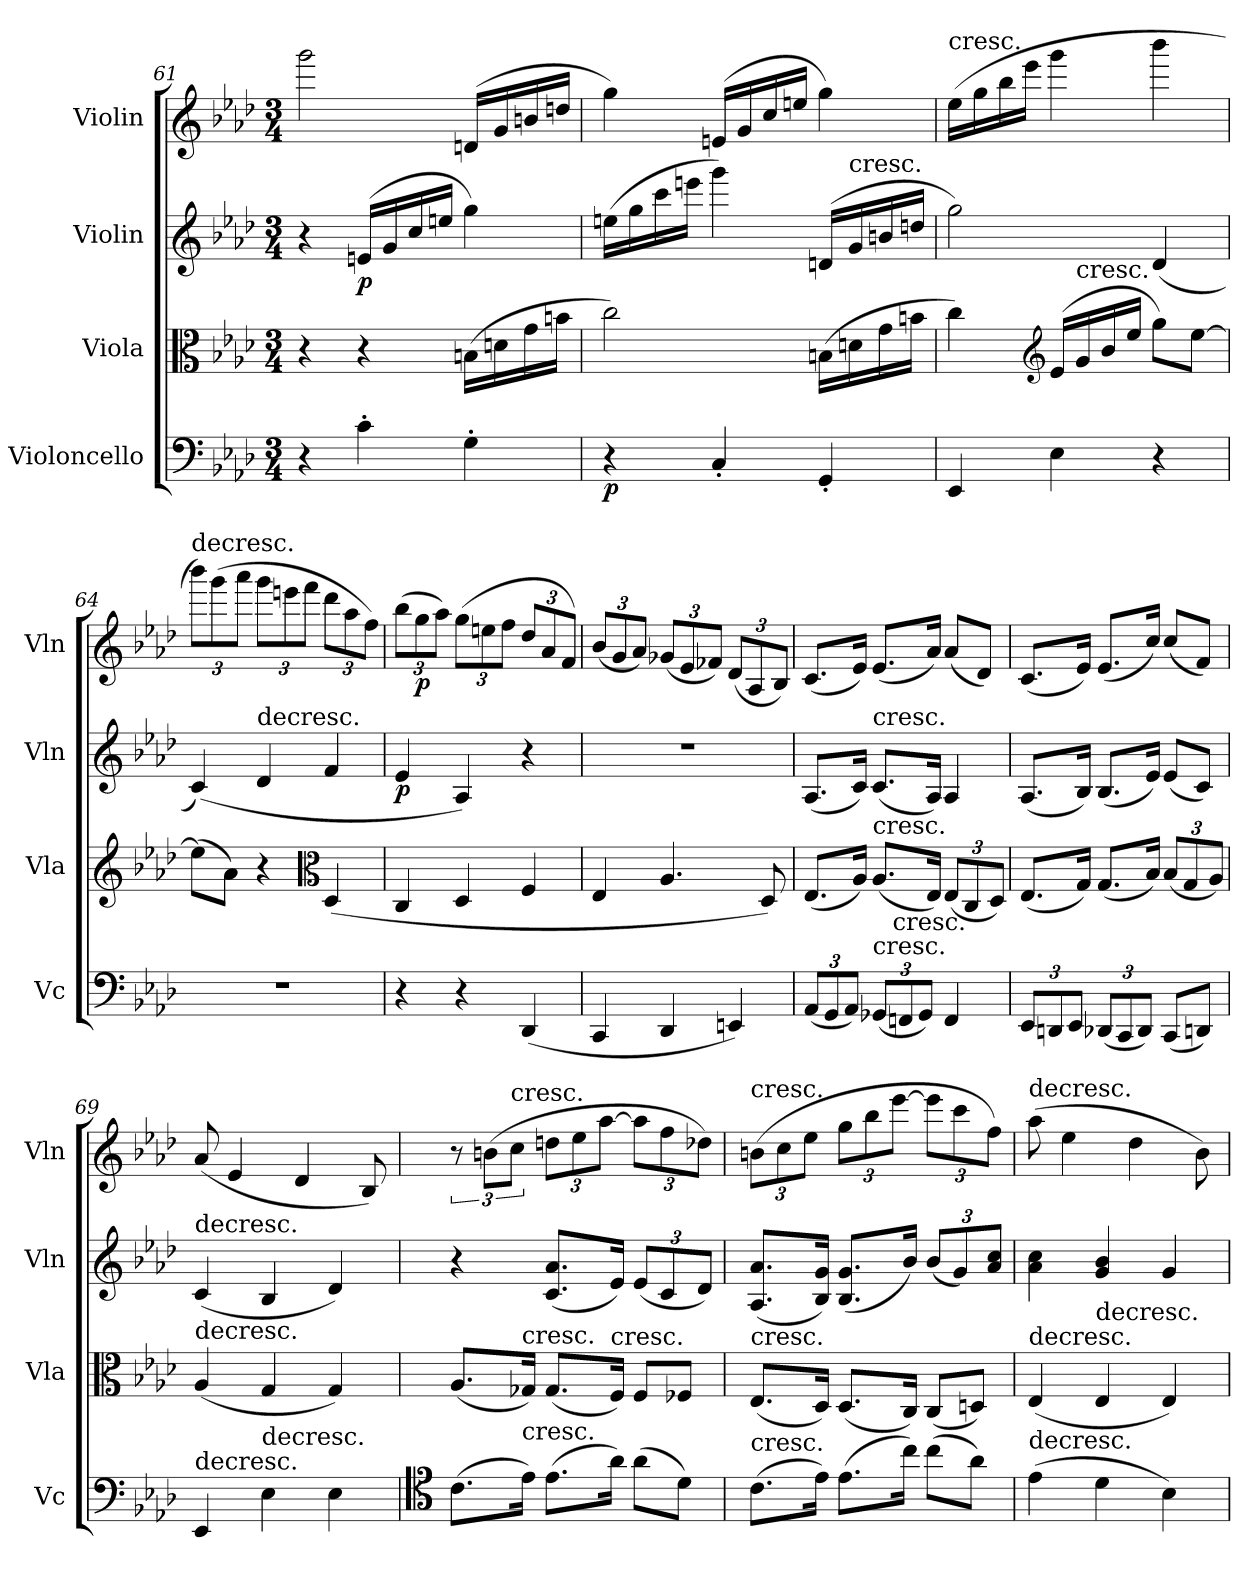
**kern	**dynam	**kern	**kern	**dynam	**kern	**dynam
*part4	*part4	*part3	*part2	*part2	*part1	*part1
*staff4	*staff4	*staff3	*staff2	*staff2	*staff1	*staff1
*I"Violoncello	*	*I"Viola	*I"Violin	*	*I"Violin	*
*I'Vc	*	*I'Vla	*I'Vln	*	*I'Vln	*
*clefF4	*	*clefC3	*clefG2	*	*clefG2	*
*k[b-e-a-d-]	*	*k[b-e-a-d-]	*k[b-e-a-d-]	*	*k[b-e-a-d-]	*
*M3/4	*	*M3/4	*M3/4	*	*M3/4	*
=61	=61	=61	=61	=61	=61	=61
4r	.	4r	4r	.	2ggg\	.
4c'\	.	4r	(16en/LL	p	.	.
.	.	.	16g/	.	.	.
.	.	.	16cc/	.	.	.
.	.	.	16een/JJ	.	.	.
4G'\	.	(16Bn\LL	4gg\)	.	(16dn/LL	.
.	.	16dn\	.	.	16g/	.
.	.	16g\	.	.	16bn/	.
.	.	16bn\JJ	.	.	16ddn/JJ	.
=62	=62	=62	=62	=62	=62	=62
4r	p	2cc\)	(16een\LL	.	4gg\)	.
.	.	.	16gg\	.	.	.
.	.	.	16ccc\	.	.	.
.	.	.	16eeen\JJ	.	.	.
4C'/	.	.	4ggg\)	.	(16en/LL	.
.	.	.	.	.	16g/	.
.	.	.	.	.	16cc/	.
.	.	.	.	.	16een/JJ	.
4GG'/	.	(16Bn\LL	(16dn/LL	.	4gg\)	.
!	!	!	!LO:TX:t=cresc.	!	!	!
.	.	16dn\	16g/	.	.	.
.	.	16g\	16bn/	.	.	.
.	.	16bn\JJ	16ddn/JJ	.	.	.
=63	=63	=63	=63	=63	=63	=63
!	!	!	!	!	!LO:TX:t=cresc.	!
4EE-/	.	4cc\)	2gg\)	.	(16ee-\LL	.
.	.	.	.	.	16gg\	.
.	.	.	.	.	16bb-\	.
.	.	.	.	.	16eee-\JJ	.
*	*	*clefG2	*	*	*	*
4E-\	.	(16e-/LL	.	.	4ggg\	.
!	!	!LO:TX:t=cresc.	!	!	!	!
.	.	16g/	.	.	.	.
.	.	16b-/	.	.	.	.
.	.	16ee-/JJ	.	.	.	.
4r	.	8gg\L)	(4d-/	.	4bbb-\	.
.	.	[8ee-\J	.	.	.	.
=64	=64	=64	=64	=64	=64	=64
!	!	!	!	!	!LO:TX:t=decresc.	!
2.r	.	(8ee-\L]	(4c/)	.	12bbb-\L)	.
.	.	.	.	.	(12ggg\	.
.	.	8a-\J)	.	.	.	.
.	.	.	.	.	12aaa-\J	.
!	!	!	!LO:TX:t=decresc.	!	!	!
.	.	4r	4d-/	.	12ggg\L	.
.	.	.	.	.	12eeen\	.
.	.	.	.	.	12fff\J	.
*	*	*clefC3	*	*	*	*
.	.	(4D-/	4f/	.	12ddd-\L	.
.	.	.	.	.	12aa-\	.
.	.	.	.	.	12ff\J)	.
=65	=65	=65	=65	=65	=65	=65
4r	.	4C/	4e-/	p	(12bb-\L	.
.	.	.	.	.	12gg\	p
.	.	.	.	.	12aa-\J)	.
4r	.	4D-/	4A-/)	.	(12gg\L	.
.	.	.	.	.	12een\	.
.	.	.	.	.	12ff\J	.
(4DD-/	.	4F/	4r	.	12dd-/L	.
.	.	.	.	.	12a-/	.
.	.	.	.	.	12f/J)	.
=66	=66	=66	=66	=66	=66	=66
4CC/	.	4E-/	2.r	.	(12b-/L	.
.	.	.	.	.	12g/	.
.	.	.	.	.	12a-/J)	.
4DD-/	.	4.A-/	.	.	(12g-X/L	.
.	.	.	.	.	12e-/	.
.	.	.	.	.	12f-X/J)	.
4EEn/)	.	.	.	.	(12d-/L	.
.	.	.	.	.	12A-/	.
.	.	8D-/)	.	.	.	.
.	.	.	.	.	12B-/J)	.
=67	=67	=67	=67	=67	=67	=67
(12AA-/L	.	(8.E-/L	(8.A-/L	.	(8.c/L	.
12GG/	.	.	.	.	.	.
12AA-/J)	.	.	.	.	.	.
.	.	16A-/Jk)	16c/Jk)	.	16e-/Jk)	.
!	!	!	!LO:TX:t=cresc.	!	!	!
!	!	!LO:TX:t=cresc.	!	!	!	!
!LO:TX:t=cresc.	!	!	!	!	!	!
(12GG-X/L	.	(8.A-/L	(8.c/L	.	(8.e-/L	.
!LO:TX:t=cresc.	!	!	!	!	!	!
12FFn/	.	.	.	.	.	.
12GG-/J)	.	.	.	.	.	.
.	.	16E-/Jk)	16A-/Jk)	.	16a-/Jk)	.
4FF/	.	(12E-/L	4A-/	.	(8a-/L	.
.	.	12C/	.	.	.	.
.	.	.	.	.	8d-/J)	.
.	.	12D-/J)	.	.	.	.
=68	=68	=68	=68	=68	=68	=68
12EE-/L	.	(8.E-/L	(8.A-/L	.	(8.c/L	.
12DDn/	.	.	.	.	.	.
12EE-/J	.	.	.	.	.	.
.	.	16G/Jk)	16B-/Jk)	.	16e-/Jk)	.
(12DD-X/L	.	(8.G/L	(8.B-/L	.	(8.e-/L	.
12CC/	.	.	.	.	.	.
12DD-/J)	.	.	.	.	.	.
.	.	16B-/Jk)	16e-/Jk)	.	16cc/Jk)	.
(8CC/L	.	(12B-/L	(8e-/L	.	(8cc/L	.
.	.	12G/	.	.	.	.
8DDn/J)	.	.	8c/J)	.	8f/J)	.
.	.	12A-/J)	.	.	.	.
=69	=69	=69	=69	=69	=69	=69
!	!	!	!LO:TX:t=decresc.	!	!	!
!	!	!LO:TX:t=decresc.	!	!	!	!
!LO:TX:t=decresc.	!	!	!	!	!	!
4EE-/	.	(4A-/	(4c/	.	(8a-/	.
.	.	.	.	.	4e-/	.
!LO:TX:t=decresc.	!	!	!	!	!	!
4E-\	.	4G/	4B-/	.	.	.
.	.	.	.	.	4d-/	.
4E-\	.	4G/)	4d-/)	.	.	.
.	.	.	.	.	8B-/)	.
=70	=70	=70	=70	=70	=70	=70
*clefC4	*	*	*	*	*	*
(8.c\L	.	(8.A-/L	4r	.	12r	.
.	.	.	.	.	(12bn\L	.
!	!	!	!	!	!LO:TX:t=cresc.	!
.	.	.	.	.	12cc\J	.
!	!	!LO:TX:t=cresc.	!	!	!	!
!LO:TX:t=cresc.	!	!	!	!	!	!
16e-\Jk)	.	16G-X/Jk)	.	.	.	.
(8.e-\L	.	(8.G-/L	(8.c/ 8.a-/L	.	12ddn\L	.
.	.	.	.	.	12ee-\	.
.	.	.	.	.	[12aa-\J	.
!	!	!LO:TX:t=cresc.	!	!	!	!
16a-\Jk)	.	16F/Jk)	16e-/Jk)	.	.	.
(8a-\L	.	8F/L	(12e-/L	.	12aa-\L]	.
.	.	.	12c/	.	12ff\	.
8d-\J)	.	8F-X/J	.	.	.	.
.	.	.	12d-/J)	.	12dd-X\J)	.
=71	=71	=71	=71	=71	=71	=71
!	!	!	!	!	!LO:TX:t=cresc.	!
!	!	!LO:TX:t=cresc.	!	!	!	!
!LO:TX:t=cresc.	!	!	!	!	!	!
(8.c\L	.	(8.E-/L	(8.A-/ 8.a-/L	.	(12bn\L	.
.	.	.	.	.	12cc\	.
.	.	.	.	.	12ee-\J	.
16e-\Jk)	.	16D-/Jk)	16B-/ 16g/Jk)	.	.	.
(8.e-\L	.	(8.D-/L	(8.B-/ 8.g/L	.	12gg\L	.
.	.	.	.	.	12bb-\	.
.	.	.	.	.	[12eee-\J	.
16cc\Jk)	.	16C/Jk)	16b-/Jk)	.	.	.
(8cc\L	.	(8C/L	(12b-/L	.	12eee-\L]	.
.	.	.	12g/)	.	12ccc\	.
8a-\J)	.	8Dn/J)	.	.	.	.
.	.	.	12a-/ 12cc/J	.	12ff\J)	.
=72	=72	=72	=72	=72	=72	=72
!	!	!	!	!	!LO:TX:t=decresc.	!
!	!	!LO:TX:t=decresc.	!	!	!	!
!LO:TX:t=decresc.	!	!	!	!	!	!
(4e-\	.	(4E-/	4a-\ 4cc\	.	(8aa-\	.
.	.	.	.	.	4ee-\	.
!	!	!LO:TX:t=decresc.	!	!	!	!
4d-\	.	4E-/	4g/ 4b-/	.	.	.
.	.	.	.	.	4dd-\	.
4B-\)	.	4E-/)	4g/	.	.	.
.	.	.	.	.	8b-\)	.
=	=	=	=	=	=	=
*-	*-	*-	*-	*-	*-	*-
